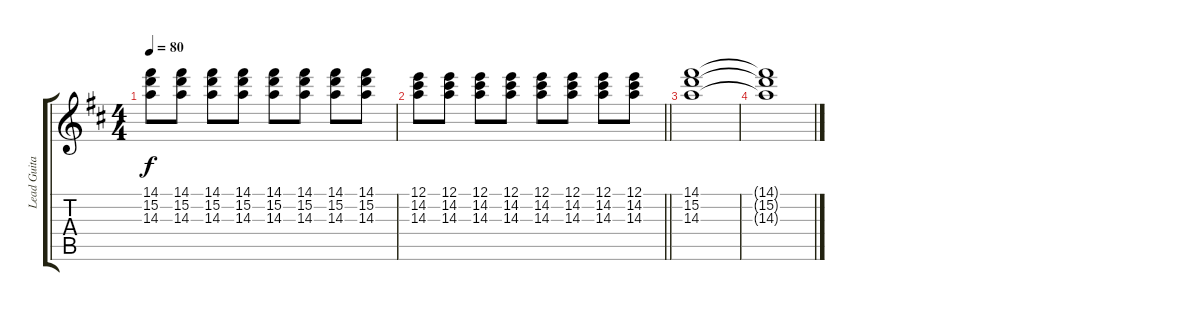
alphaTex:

\track ("Lead Guitar" "Lead Guita") {instrument overdrivenguitar}
\staff {score tabs}
\tuning (E4 B3 G3 D3 A2 E2) {hide}
\ts (4 4)
\tempo 80
\clef g2
\ks d
(14.1 15.2 14.3).8{dy f} (14.1 15.2 14.3).8 (14.1 15.2 14.3).8 (14.1 15.2 14.3).8 (14.1 15.2 14.3).8 (14.1 15.2 14.3).8 (14.1 15.2 14.3).8 (14.1 15.2 14.3).8 |
\barLineRight lightlight
(12.1 14.2 14.3).8 (12.1 14.2 14.3).8 (12.1 14.2 14.3).8 (12.1 14.2 14.3).8 (12.1 14.2 14.3).8 (12.1 14.2 14.3).8 (12.1 14.2 14.3).8 (12.1 14.2 14.3).8 |
(14.1 15.2 14.3).1 |
(14.1{t} 15.2{t} 14.3{t}).1
